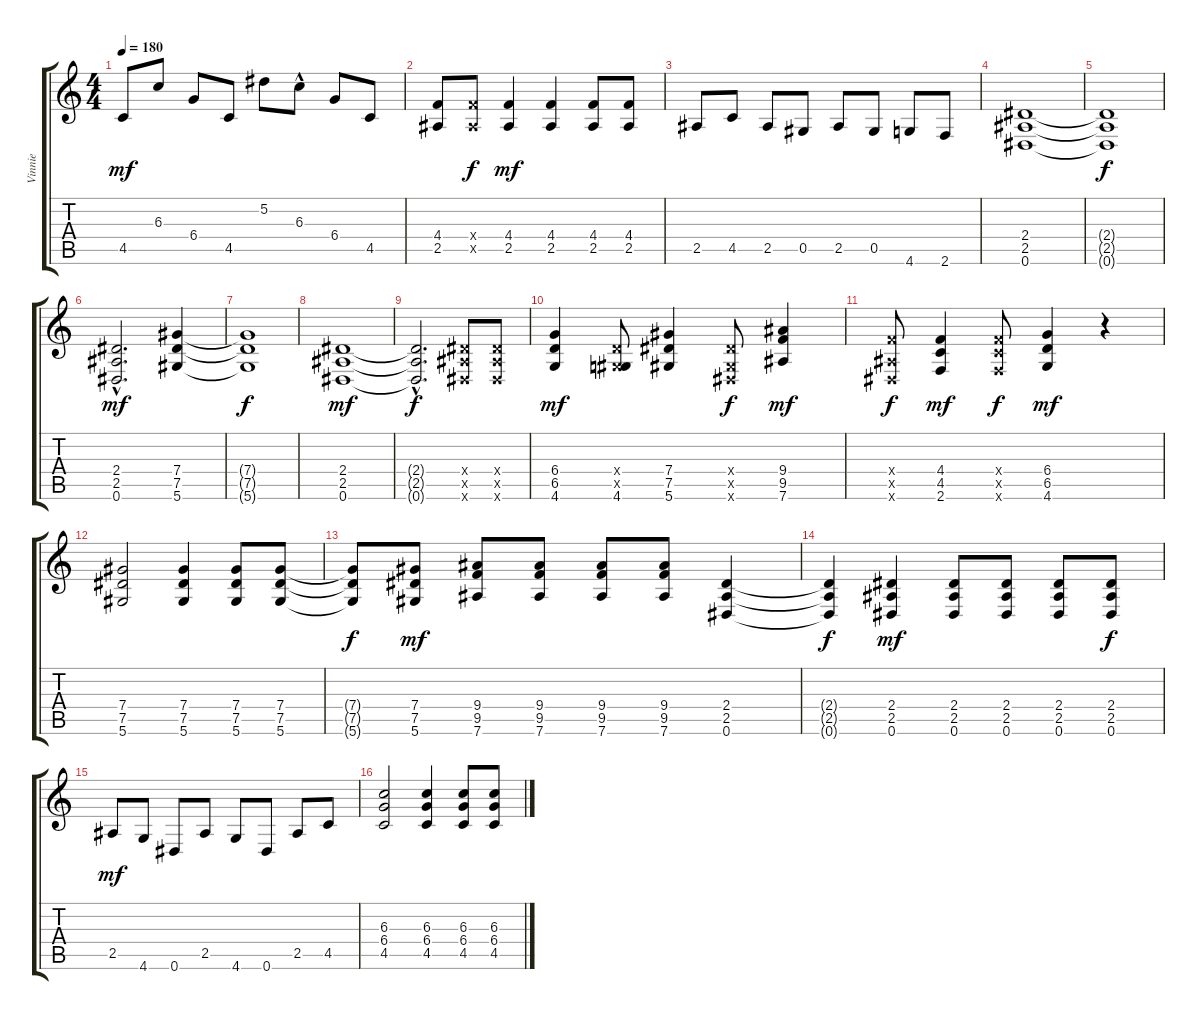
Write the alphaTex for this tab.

\track ("Vinnie" "Vinnie") {instrument overdrivenguitar}
\staff {score tabs}
\tuning (Eb4 Bb3 Gb3 Db3 Ab2 Eb2) {hide}
\ts (4 4)
\tempo 180
\clef g2
\ks c
4.5.8{dy mf} 6.3.8 6.4.8 4.5.8 5.2.8 6.3{hac}.8 6.4.8 4.5.8 |
(4.4 2.5).8 (4.4{x} 2.5{x}).8{dy f} (4.4 2.5).4{dy mf} (4.4 2.5).4 (4.4 2.5).8 (4.4 2.5).8 |
2.5.8 4.5.8 2.5.8 0.5.8 2.5.8 0.5.8 4.6.8 2.6.8 |
(2.4 2.5 0.6).1 |
(2.4{t} 2.5{t} 0.6{t}).1{dy f} |
(2.4{hac} 2.5{hac} 0.6{hac}).2{d dy mf} (7.4 7.5 5.6).4 |
(7.4{t} 7.5{t} 5.6{t}).1{dy f} |
(2.4 2.5 0.6).1{dy mf} |
(2.4{hac t} 2.5{hac t} 0.6{hac t}).2{d dy f} (2.4{x} 2.5{x} 0.6{x}).8 (2.4{x} 2.5{x} 0.6{x}).8 |
(6.4 6.5 4.6).4{dy mf} (1.4{x} 0.5{x} 4.6).8 (7.4 7.5 5.6).4 (2.4{x} 0.5{x} 0.6{x}).8{dy f} (9.4 9.5 7.6).4{dy mf} |
(4.4{x} 2.5{x} 0.6{x}).8{dy f} (4.4 4.5 2.6).4{dy mf} (4.4{x} 4.5{x} 2.6{x}).8{dy f} (6.4 6.5 4.6).4{dy mf} r.4 |
(7.4 7.5 5.6).2 (7.4 7.5 5.6).4 (7.4 7.5 5.6).8 (7.4 7.5 5.6).8 |
(7.4{t} 7.5{t} 5.6{t}).8{dy f} (7.4 7.5 5.6).8{dy mf} (9.4 9.5 7.6).8 (9.4 9.5 7.6).8 (9.4 9.5 7.6).8 (9.4 9.5 7.6).8 (2.4 2.5 0.6).4 |
(2.4{t} 2.5{t} 0.6{t}).4{dy f} (2.4 2.5 0.6).4{dy mf} (2.4 2.5 0.6).8 (2.4 2.5 0.6).8 (2.4 2.5 0.6).8 (2.4 2.5 0.6).8{dy f} |
2.5.8{dy mf} 4.6.8 0.6.8 2.5.8 4.6.8 0.6.8 2.5.8 4.5.8 |
(6.3 6.4 4.5).2 (6.3 6.4 4.5).4 (6.3 6.4 4.5).8 (6.3 6.4 4.5).8
